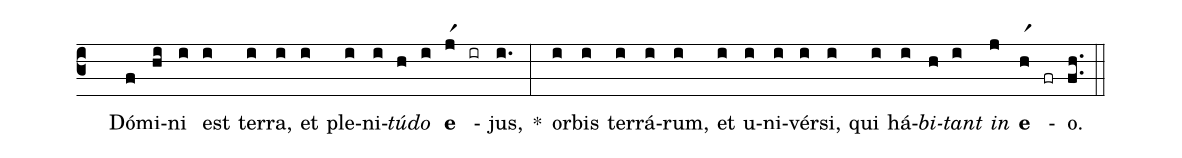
%%
(c3)
( )Dó(f)mi(hi)ni(i) est(i) ter(i)ra,(i) et(i) ple(i)ni(i)<i>tú</i>(h)<i>do</i>(i) <b>e</b>(jr1) -(ir) jus,(i.) *(:)
or(i)bis(i) ter(i)rá(i)rum,(i) et(i) u(i)ni(i)vér(i)si,(i) qui(i) há(i)<i>bi</i>(h)<i>tant</i>(i) <i>in</i>(j) <b>e</b>(hr1) -(fr) o.(fh..) (::)
